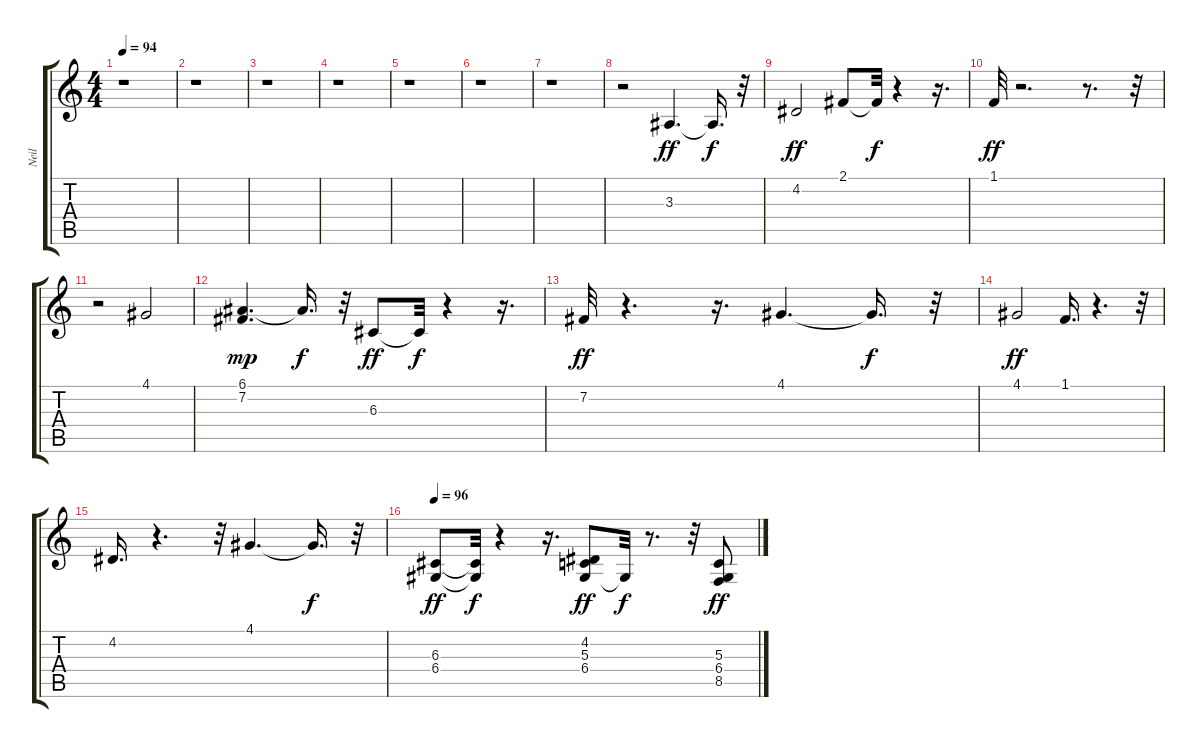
\track ("Neil" "Neil") {instrument electricpiano1}
\staff {score tabs}
\tuning (E4 B3 G3 D3 A2 E2) {hide}
\ts (4 4)
\tempo 94
\clef g2
\ks c
r.1{dy f} |
r.1 |
r.1 |
r.1 |
r.1 |
r.1 |
r.1 |
r.2 3.3.4{d dy ff} 3.3{t}.16{d dy f} r.32 |
4.2.2{dy ff} 2.1.8 2.1{t}.32{dy f} r.4 r.16{d} |
1.1.32{dy ff} r.2{d} r.8{d} r.32 |
r.2 4.1.2 |
(6.1 7.2).4{d dy mp} 6.1{t}.16{d dy f} r.32 6.3.8{dy ff} 6.3{t}.32{dy f} r.4 r.16{d} |
7.2.32{dy ff} r.4{d} r.16{d} 4.1.4{d} 4.1{t}.16{d dy f} r.32 |
4.1.2{dy ff} 1.1.16{d} r.4{d} r.32 |
4.2.16{d} r.4{d} r.32 4.1.4{d} 4.1{t}.16{d dy f} r.32 |
\tempo 96
(6.3 6.4).8{dy ff} (6.3{t} 6.4{t}).32{dy f} r.4 r.16{d} (4.2 5.3 6.4).8{dy ff} 6.4{t}.32{dy f} r.8{d} r.32 (5.3 6.4 8.5).8{dy ff}
